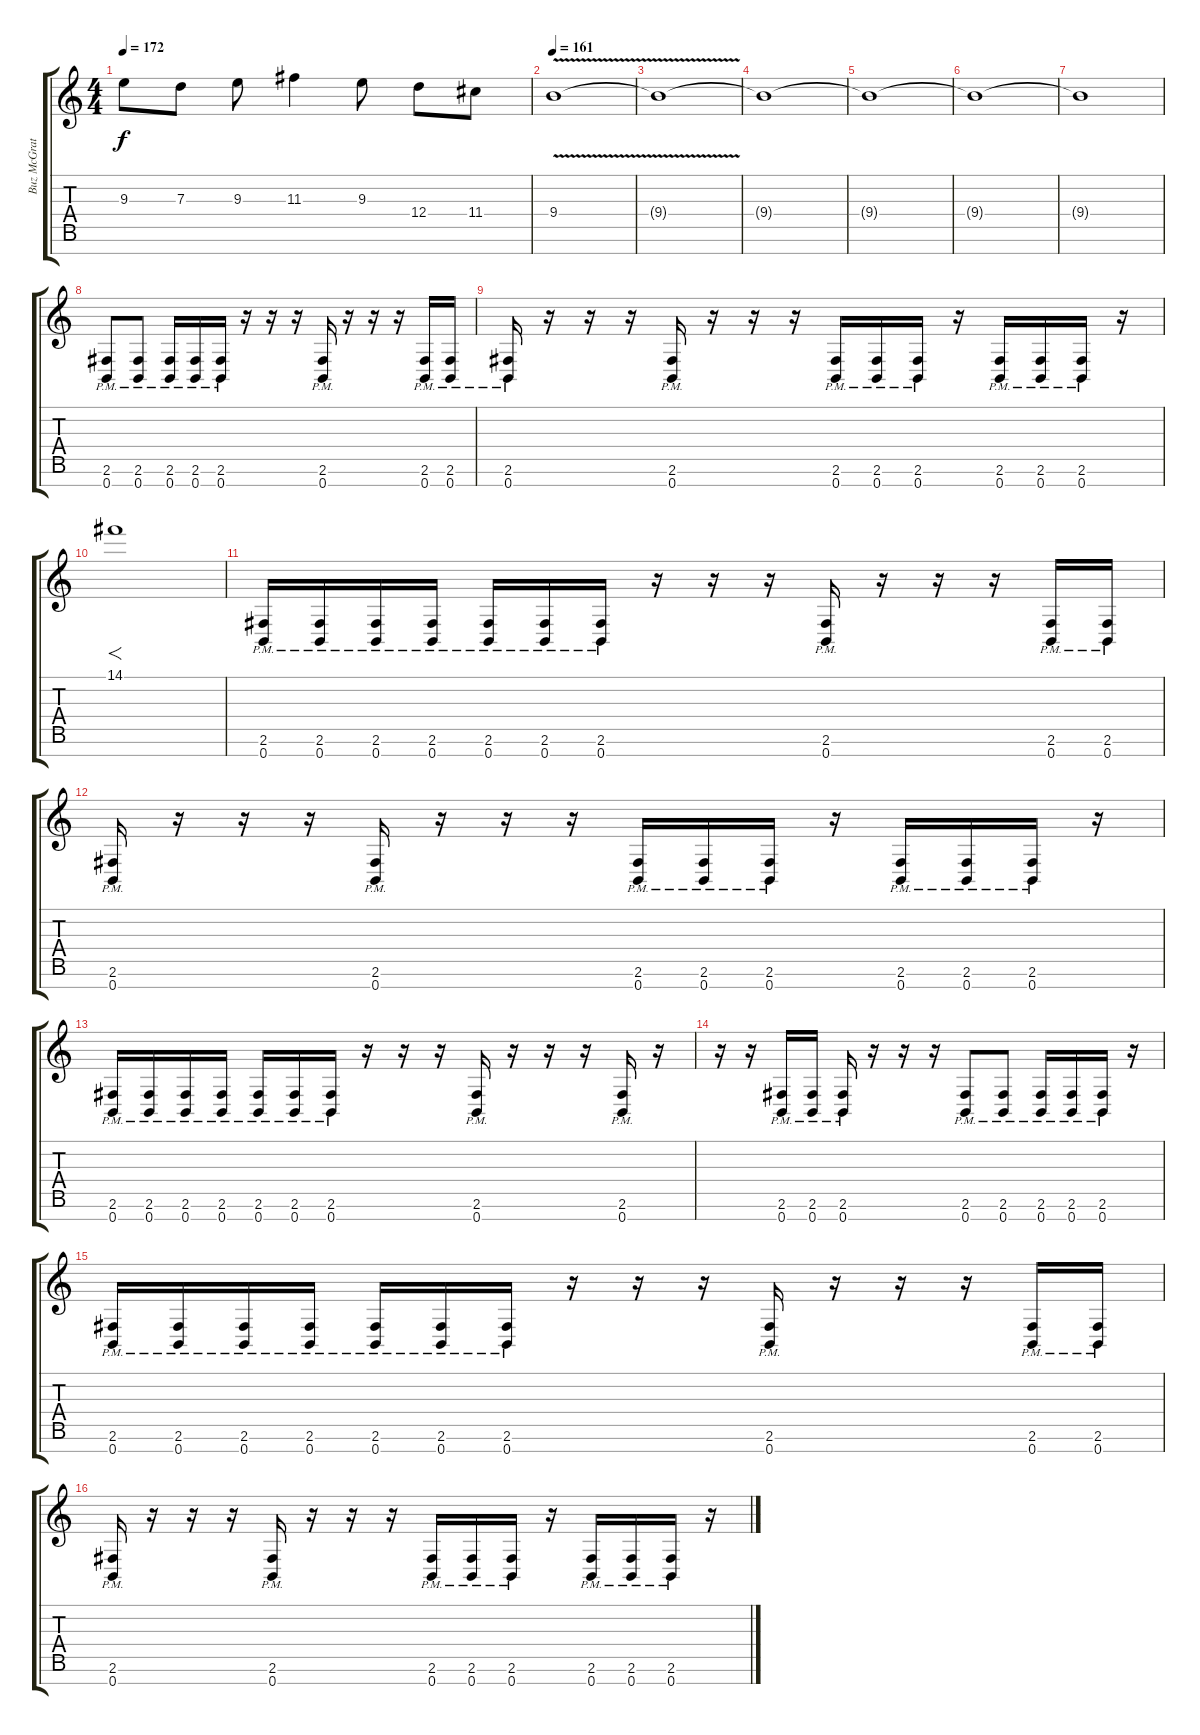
\track ("Buz McGrath" "Buz McGrat") {instrument distortionguitar}
\staff {score tabs}
\tuning (E4 B3 G3 D3 A2 E2 B1) {hide}
\ts (4 4)
\tempo 172
\clef g2
\ks c
9.3{t}.8{dy f} 7.3.8 9.3.8 11.3.4 9.3.8 12.4.8 11.4.8 |
\tempo 161
9.4{v}.1 |
9.4{t}.1 |
9.4{t}.1 |
9.4{t}.1 |
9.4{t}.1{volume 5} |
9.4{t}.1 |
(2.6{pm} 0.7{pm}).8{volume 13} (2.6{pm} 0.7{pm}).8 (2.6{pm} 0.7{pm}).16 (2.6{pm} 0.7{pm}).16 (2.6{pm} 0.7{pm}).16 r.16 r.16 r.16 (2.6{pm} 0.7{pm}).16 r.16 r.16 r.16 (2.6{pm} 0.7{pm}).16 (2.6{pm} 0.7{pm}).16 |
(2.6{pm} 0.7{pm}).16 r.16 r.16 r.16 (2.6{pm} 0.7{pm}).16 r.16 r.16 r.16 (2.6{pm} 0.7{pm}).16 (2.6{pm} 0.7{pm}).16 (2.6{pm} 0.7{pm}).16 r.16 (2.6{pm} 0.7{pm}).16 (2.6{pm} 0.7{pm}).16 (2.6{pm} 0.7{pm}).16 r.16 |
14.1.1{f} |
(2.6{pm} 0.7{pm}).16 (2.6{pm} 0.7{pm}).16 (2.6{pm} 0.7{pm}).16 (2.6{pm} 0.7{pm}).16 (2.6{pm} 0.7{pm}).16 (2.6{pm} 0.7{pm}).16 (2.6{pm} 0.7{pm}).16 r.16 r.16 r.16 (2.6{pm} 0.7{pm}).16 r.16 r.16 r.16 (2.6{pm} 0.7{pm}).16 (2.6{pm} 0.7{pm}).16 |
(2.6{pm} 0.7{pm}).16 r.16 r.16 r.16 (2.6{pm} 0.7{pm}).16 r.16 r.16 r.16 (2.6{pm} 0.7{pm}).16 (2.6{pm} 0.7{pm}).16 (2.6{pm} 0.7{pm}).16 r.16 (2.6{pm} 0.7{pm}).16 (2.6{pm} 0.7{pm}).16 (2.6{pm} 0.7{pm}).16 r.16 |
(2.6{pm} 0.7{pm}).16 (2.6{pm} 0.7{pm}).16 (2.6{pm} 0.7{pm}).16 (2.6{pm} 0.7{pm}).16 (2.6{pm} 0.7{pm}).16 (2.6{pm} 0.7{pm}).16 (2.6{pm} 0.7{pm}).16 r.16 r.16 r.16 (2.6{pm} 0.7{pm}).16 r.16 r.16 r.16 (2.6{pm} 0.7{pm}).16 r.16 |
r.16 r.16 (2.6{pm} 0.7{pm}).16 (2.6{pm} 0.7{pm}).16 (2.6{pm} 0.7{pm}).16 r.16 r.16 r.16 (2.6{pm} 0.7{pm}).8 (2.6{pm} 0.7{pm}).8 (2.6{pm} 0.7{pm}).16 (2.6{pm} 0.7{pm}).16 (2.6{pm} 0.7{pm}).16 r.16 |
(2.6{pm} 0.7{pm}).16 (2.6{pm} 0.7{pm}).16 (2.6{pm} 0.7{pm}).16 (2.6{pm} 0.7{pm}).16 (2.6{pm} 0.7{pm}).16 (2.6{pm} 0.7{pm}).16 (2.6{pm} 0.7{pm}).16 r.16 r.16 r.16 (2.6{pm} 0.7{pm}).16 r.16 r.16 r.16 (2.6{pm} 0.7{pm}).16 (2.6{pm} 0.7{pm}).16 |
(2.6{pm} 0.7{pm}).16 r.16 r.16 r.16 (2.6{pm} 0.7{pm}).16 r.16 r.16 r.16 (2.6{pm} 0.7{pm}).16 (2.6{pm} 0.7{pm}).16 (2.6{pm} 0.7{pm}).16 r.16 (2.6{pm} 0.7{pm}).16 (2.6{pm} 0.7{pm}).16 (2.6{pm} 0.7{pm}).16 r.16
